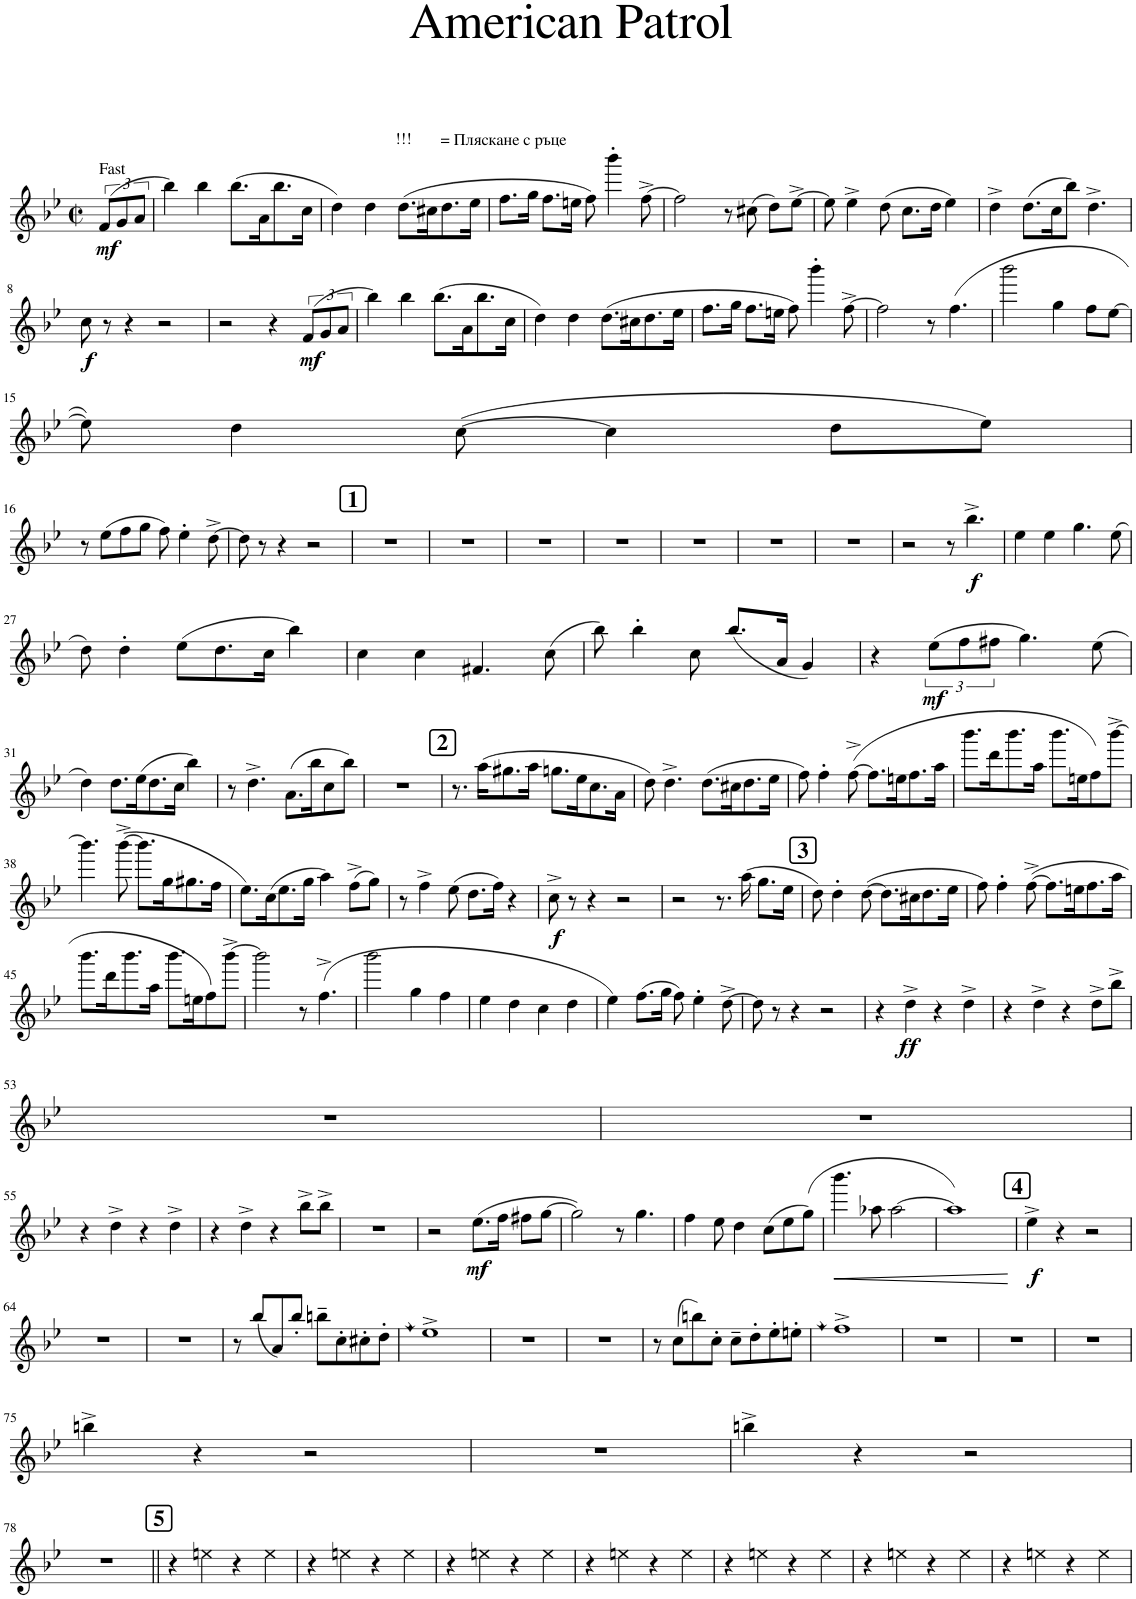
**kern	**dynam
*part1	*part1
*staff1	*staff1
*I"Tenor Saxophone	*
*I'Ten. Sax.	*
*clefG2	*
*Trd1c2	*
*k[b-e-]	*
*M2/2	*
*met(c|)	*
=1	=1
!LO:TX:a:t=Fast	!
!	!LO:DY:b
(12f/L	mf
12g/	.
12a/J	.
=2	=2
4bb-\)	.
4bb-\	.
(8.bb-\L	.
16a\K	.
8.bb-\	.
16cc\Jk	.
=3	=3
4dd\)	.
4dd\	.
!LO:TX:a:t=!!!	!
(8.dd\L	.
16cc#X\K	.
!LO:TX:a:t== Пляскане с ръце	!
8.dd\	.
16ee-\Jk	.
=4	=4
8.ff\L	.
16gg\Jk	.
8.ff\L	.
16een\Jk	.
8ff\)	.
4bbb-'\	.
[8ff^\	.
=5	=5
2ff\]	.
8r	.
(8cc#X\	.
8dd\L)	.
[8ee-^\J	.
=6	=6
8ee-\]	.
4ee-^\	.
(8dd\	.
8.cc\L	.
16dd\Jk	.
4ee-\)	.
=7	=7
4dd^\	.
(8.dd\L	.
16cc\K	.
8bb-\J)	.
4.dd^\	.
!!LO:LB:g=z
=8	=8
!	!LO:DY:b
8cc\	f
8r	.
4r	.
2r	.
=9	=9
2r	.
4r	.
!	!LO:DY:b
(12f/L	mf
12g/	.
12a/J	.
=10	=10
4bb-\)	.
4bb-\	.
(8.bb-\L	.
16a\K	.
8.bb-\	.
16cc\Jk	.
=11	=11
4dd\)	.
4dd\	.
(8.dd\L	.
16cc#X\K	.
8.dd\	.
16ee-\Jk	.
=12	=12
8.ff\L	.
16gg\Jk	.
8.ff\L	.
16een\Jk	.
8ff\)	.
4bbb-'\	.
[8ff^\	.
=13	=13
2ff\]	.
8r	.
(4.ff\	.
=14	=14
2bbb-\	.
4gg\	.
8ff\L	.
[8ee-\J	.
!!LO:LB:g=z
=15	=15
8ee-\])	.
4dd\	.
([8cc\	.
4cc\]	.
8dd\L	.
8ee-\J)	.
!!LO:LB:g=z
=16	=16
8r	.
(8ee-\L	.
8ff\	.
8gg\J	.
8ff\)	.
4ee-'\	.
[8dd^\	.
=17	=17
8dd\]	.
8r	.
4r	.
2r	.
!!LO:REH:place=s1:a:B:cj:fs=14:t=1
=18	=18
1r	.
=19	=19
1r	.
=20	=20
1r	.
=21	=21
1r	.
=22	=22
1r	.
=23	=23
1r	.
=24	=24
1r	.
=25	=25
2r	.
8r	.
!	!LO:DY:b
4.bb-^\	f
=26	=26
4ee-\	.
4ee-\	.
4.gg\	.
(8ee-\	.
!!LO:LB:g=z
=27	=27
8dd\)	.
4dd'\	.
(8ee-\L	.
8.dd\	.
16cc\Jk	.
4bb-\)	.
=28	=28
4cc\	.
4cc\	.
4.f#X/	.
(8cc\	.
=29	=29
8bb-\)	.
4bb-'\	.
8cc\	.
(8.bb-/L	.
16a/Jk	.
4g/)	.
=30	=30
4r	.
!	!LO:DY:b
(12ee-\L	mf
12ff\	.
12ff#X\J	.
4.gg\)	.
(8ee-\	.
!!LO:LB:g=z
=31	=31
4dd\)	.
8.dd\L	.
(16ee-\K	.
8.dd\	.
16cc\Jk	.
4bb-\)	.
=32	=32
8r	.
4.dd^\	.
(8.a\L	.
16bb-\K	.
8cc\	.
8bb-\J)	.
=33	=33
1r	.
!!LO:REH:place=s1:a:B:cj:fs=14:t=2
=34	=34
8.r	.
(16aa\KL	.
8.gg#X\	.
16aa\Jk	.
8.ggn\L	.
16ee-\K	.
8.cc\	.
16a\Jk	.
=35	=35
8dd\)	.
4.dd^\	.
(8.dd\L	.
16cc#X\K	.
8.dd\	.
16ee-\Jk	.
=36	=36
8ff\)	.
4ff'\	.
([8ff^\	.
8.ff\L]	.
16een\K	.
8.ff\	.
16aa\Jk	.
=37	=37
8.bbb-\L	.
16ddd\K	.
8.bbb-\	.
16aa\Jk	.
8.bbb-\L	.
16een\K	.
8ff\)	.
[8bbb-^\J	.
!!LO:LB:g=z
=38	=38
4.bbb-\]	.
([8bbb-^\	.
8.bbb-\L]	.
16gg\K	.
8.gg#X\	.
16ff\Jk	.
=39	=39
8.ee-\L)	.
(16cc\K	.
8.ee-\	.
16gg\Jk	.
4aa\)	.
(8ff^\L	.
8gg\J)	.
=40	=40
8r	.
4ff^\	.
(8ee-\	.
8.dd\L	.
16ff\Jk)	.
4r	.
=41	=41
!	!LO:DY:b
8cc^\	f
8r	.
4r	.
2r	.
=42	=42
2r	.
8.r	.
(16aa\	.
8.gg\L	.
16ee-\Jk	.
!!LO:REH:place=s1:a:B:cj:fs=14:t=3
=43	=43
8dd\)	.
4dd'\	.
([8dd\	.
8.dd\L]	.
16cc#X\K	.
8.dd\	.
16ee-\Jk	.
=44	=44
8ff\)	.
4ff'\	.
([8ff^\	.
8.ff\L]	.
16een\K	.
8.ff\	.
16aa\Jk	.
!!LO:LB:g=z
=45	=45
8.bbb-\L	.
16ddd\K	.
8.bbb-\	.
16aa\Jk	.
8.bbb-\L	.
16een\K	.
8ff\)	.
[8bbb-^\J	.
=46	=46
2bbb-\]	.
8r	.
(4.ff^\	.
=47	=47
2bbb-\	.
4gg\	.
4ff\	.
=48	=48
4ee-\	.
4dd\	.
4cc\	.
4dd\	.
=49	=49
4ee-\)	.
(8.ff\L	.
16gg\Jk	.
8ff\)	.
4ee-'\	.
[8dd^\	.
=50	=50
8dd\]	.
8r	.
4r	.
2r	.
=51	=51
4r	.
!	!LO:DY:b
4dd^\	ff
4r	.
4dd^\	.
=52	=52
4r	.
4dd^\	.
4r	.
8dd^\L	.
8bb-^\J	.
!!LO:LB:g=z
=53	=53
1r	.
=54	=54
1r	.
!!LO:LB:g=z
=55	=55
4r	.
4dd^\	.
4r	.
4dd^\	.
=56	=56
4r	.
4dd^\	.
4r	.
8bb-^\L	.
8bb-^\J	.
=57	=57
1r	.
=58	=58
2r	.
!	!LO:DY:b
(8.ee-\L	mf
16ff\Jk	.
8ff#X\L	.
[8gg\J	.
=59	=59
2gg\])	.
8r	.
4.gg\	.
=60	=60
4ff\	.
8ee-\	.
4dd\	.
(8cc\L	.
8ee-\	.
(8gg\J)	.
=61	=61
!	!LO:HP:b
4.bbb-\	<
8aa-X\	.
[2aa-\	.
=62	=62
1aa-])	.
.	[
!!LO:REH:place=s1:a:B:cj:fs=14:t=4
=63	=63
!	!LO:DY:b
4ee-^\	f
4r	.
2r	.
!!LO:LB:g=z
=64	=64
1r	.
=65	=65
1r	.
=66	=66
8r	.
(8bb-/L	.
8a/)	.
8bb-'/J	.
8bbn~\L	.
8cc'\	.
8cc#X'\	.
8dd'\J	.
=67	=67
1ee-::^	.
=68	=68
1r	.
=69	=69
1r	.
=70	=70
8r	.
(8cc\L	.
8bbn\)	.
8cc'\J	.
8cc~\L	.
8dd'\	.
8ee-'\	.
8een'\J	.
=71	=71
1ff::^	.
=72	=72
1r	.
=73	=73
1r	.
=74	=74
1r	.
!!LO:LB:g=z
=75	=75
4bbn^\	.
4r	.
2r	.
=76	=76
1r	.
=77	=77
4bbn^\	.
4r	.
2r	.
!!LO:LB:g=z
=78	=78
1r	.
!!LO:REH:place=s1:a:B:cj:fs=14:t=5
=79||	=79||
4r	.
4een\	.
4r	.
4ee\	.
=80	=80
4r	.
4een\	.
4r	.
4ee\	.
=81	=81
4r	.
4een\	.
4r	.
4ee\	.
=82	=82
4r	.
4een\	.
4r	.
4ee\	.
=83	=83
4r	.
4een\	.
4r	.
4ee\	.
=84	=84
4r	.
4een\	.
4r	.
4ee\	.
=85	=85
4r	.
4een\	.
4r	.
4ee\	.
=	=
*-	*-
